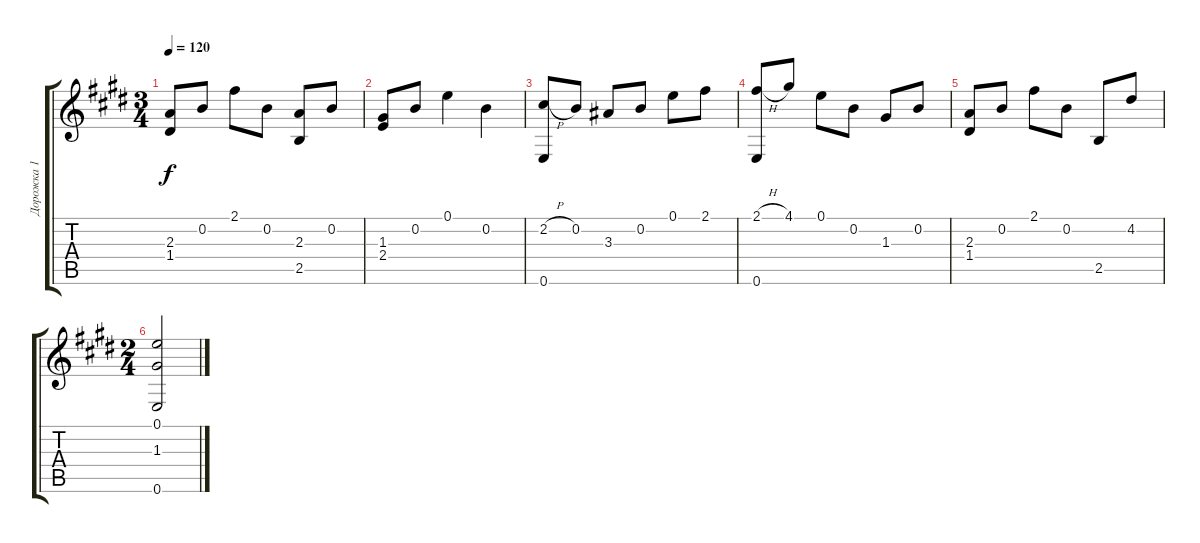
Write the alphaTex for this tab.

\track ("Дорожка 1" "Дорожка 1") {instrument acousticguitarnylon}
\staff {score tabs}
\tuning (E4 B3 G3 D3 A2 E2) {hide}
\ts (3 4)
\tempo 120
\clef g2
\ks e
(2.3 1.4).8{dy f} 0.2.8 2.1.8 0.2.8 (2.3 2.5).8 0.2.8 |
(1.3 2.4).8 0.2.8 0.1.4 0.2.4 |
(2.2{h} 0.6).8 0.2.8 3.3.8 0.2.8 0.1.8 2.1.8 |
(2.1{h} 0.6).8 4.1.8 0.1.8 0.2.8 1.3.8 0.2.8 |
(2.3 1.4).8 0.2.8 2.1.8 0.2.8 2.5.8 4.2.8 |
\ts (2 4)
(0.1 1.3 0.6).2
